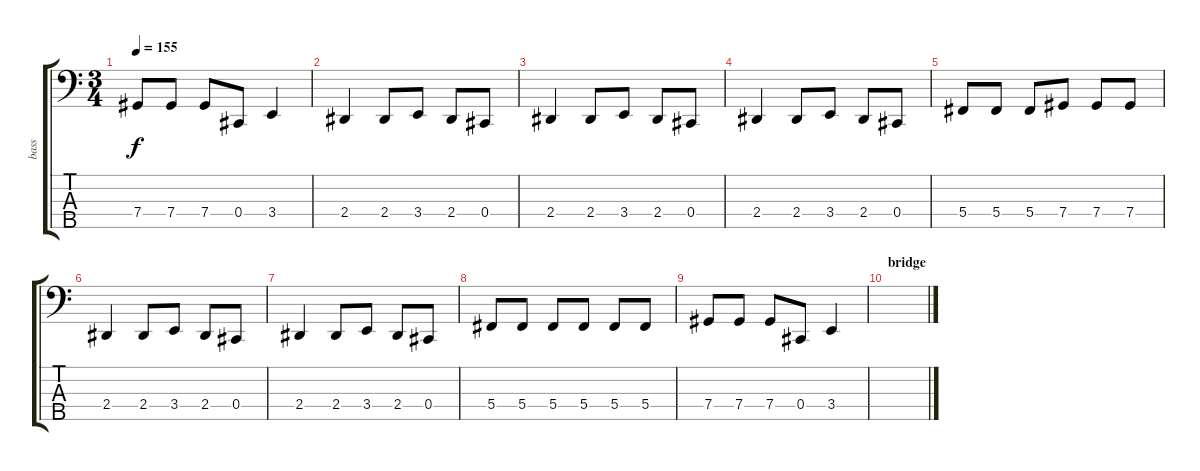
\track ("bass" "bass") {instrument electricbassfinger}
\staff {score tabs}
\tuning (Gb2 Db2 Ab1 Db1 Bb0) {hide}
\ts (3 4)
\tempo 155
\clef f4
\ks c
7.4.8{dy f} 7.4.8 7.4.8 0.4.8 3.4.4 |
2.4.4 2.4.8 3.4.8 2.4.8 0.4.8 |
2.4.4 2.4.8 3.4.8 2.4.8 0.4.8 |
2.4.4 2.4.8 3.4.8 2.4.8 0.4.8 |
5.4.8 5.4.8 5.4.8 7.4.8 7.4.8 7.4.8 |
2.4.4 2.4.8 3.4.8 2.4.8 0.4.8 |
2.4.4 2.4.8 3.4.8 2.4.8 0.4.8 |
5.4.8 5.4.8 5.4.8 5.4.8 5.4.8 5.4.8 |
7.4.8 7.4.8 7.4.8 0.4.8 3.4.4 |
\section ("" "bridge")
